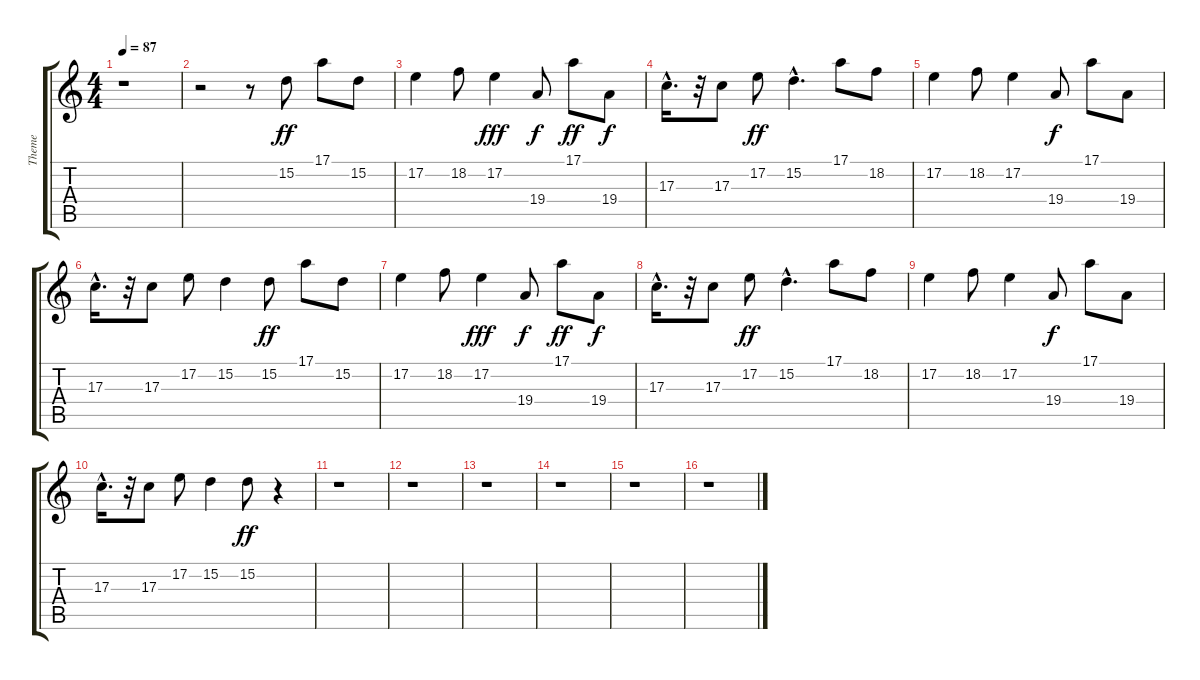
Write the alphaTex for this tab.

\track ("Theme" "Theme") {instrument honkytonkpiano}
\staff {score tabs}
\tuning (E4 B3 G3 D3 A2 E2) {hide}
\ts (4 4)
\tempo 87
\clef g2
\ks c
r.1{dy ff instrument honkytonkpiano} |
r.2 r.8 15.2.8 17.1.8 15.2.8 |
17.2.4 18.2.8 17.2.4{dy fff} 19.4.8{dy f} 17.1.8{dy ff} 19.4.8{dy f} |
17.3{hac}.16{d} r.32 17.3.8 17.2.8{dy ff} 15.2{hac}.4{d} 17.1.8 18.2.8 |
17.2.4 18.2.8 17.2.4 19.4.8{dy f} 17.1.8 19.4.8 |
17.3{hac}.16{d} r.32 17.3.8 17.2.8 15.2.4 15.2.8{dy ff} 17.1.8 15.2.8 |
17.2.4 18.2.8 17.2.4{dy fff} 19.4.8{dy f} 17.1.8{dy ff} 19.4.8{dy f} |
17.3{hac}.16{d} r.32 17.3.8 17.2.8{dy ff} 15.2{hac}.4{d} 17.1.8 18.2.8 |
17.2.4 18.2.8 17.2.4 19.4.8{dy f} 17.1.8 19.4.8 |
17.3{hac}.16{d} r.32 17.3.8 17.2.8 15.2.4 15.2.8{dy ff} r.4 |
r.1 |
r.1 |
r.1 |
r.1 |
r.1 |
r.1
